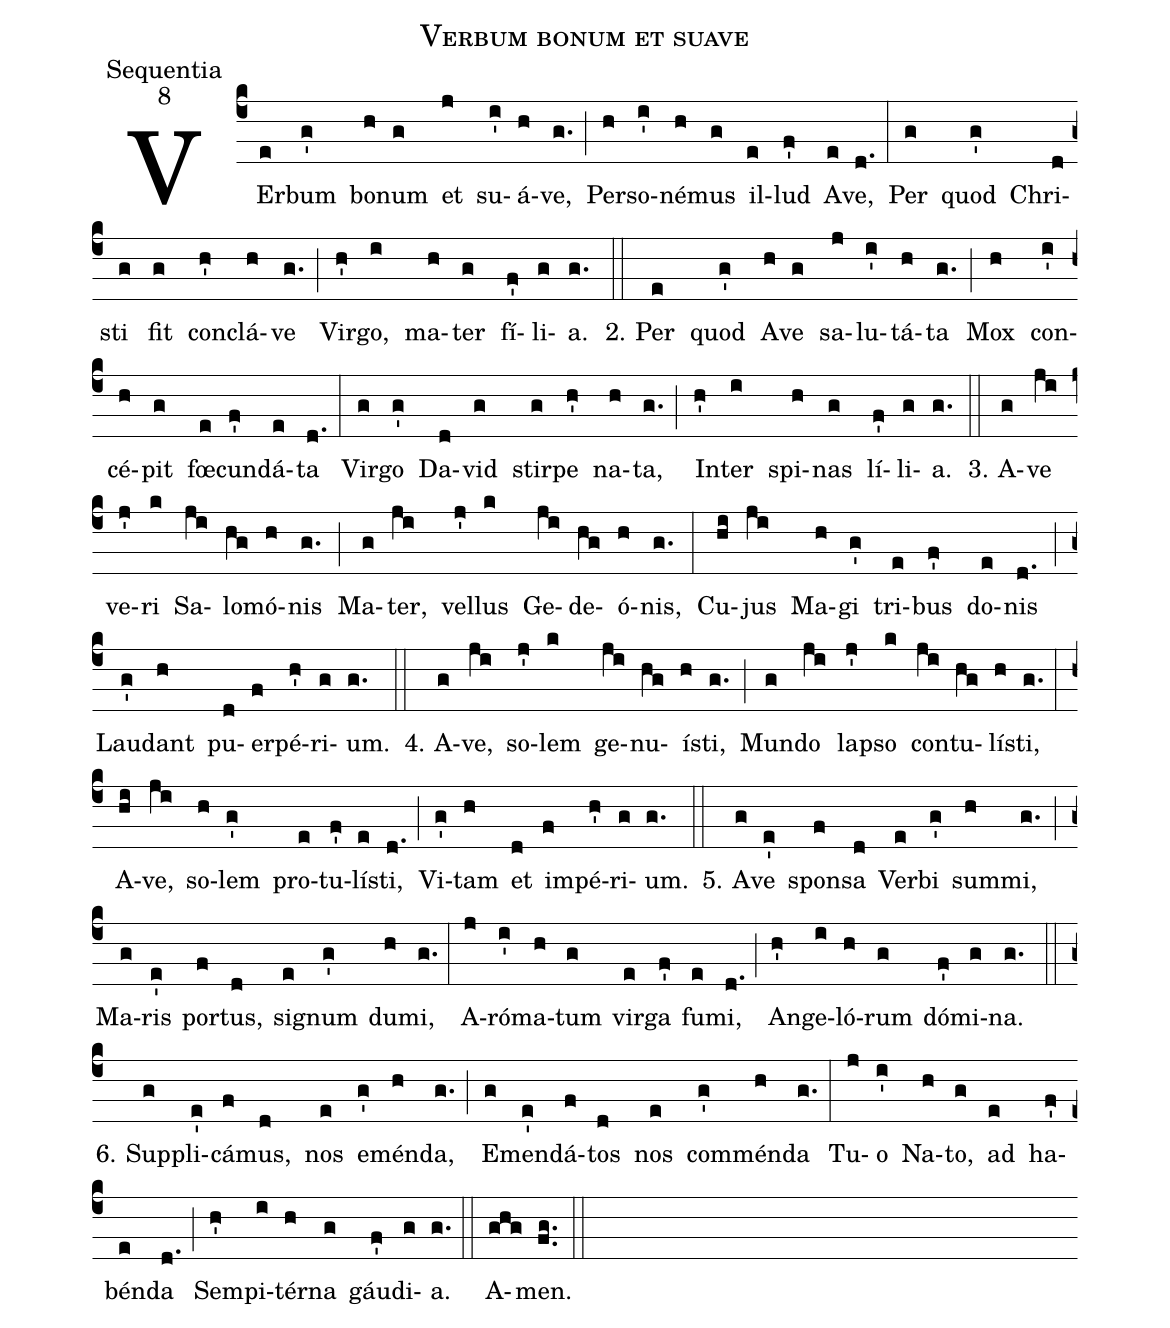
name:Verbum bonum et suave;
office-part:Sequentia;
mode:8;
%%
(c4) VEr(e)bum(g') bo(h)num(g) et(j) su(i')á(h)ve,(g.) (;) Per(h)so(i')né(h)mus(g) il(e)lud(f') A(e)ve,(d.) (:) Per(g) quod(g') Chri(d)sti(g) fit(g) con(h')clá(h)ve(g.) (;) Vir(h')go,(i) ma(h)ter(g) fí(f')li(g)a.(g.) (::)
2. Per(e) quod(g') A(h)ve(g) sa(j)lu(i')tá(h)ta(g.) (;) Mox(h) con(i')cé(h)pit(g) fœ(e)cun(f')dá(e)ta(d.) (:) Vir(g)go(g') Da(d)vid(g) stir(g)pe(h') na(h)ta,(g.) (;) In(h')ter(i) spi(h)nas(g) lí(f')li(g)a.(g.) (::)
3. A(g)ve(ji) ve(j')ri(k) Sa(ji)lo(hg)mó(h)nis(g.) (;) Ma(g)ter,(ji) vel(j')lus(k) Ge(ji)de(hg)ó(h)nis,(g.) (:) Cu(hi)jus(ji) Ma(h)gi(g') tri(e)bus(f') do(e)nis(d.) (;) Lau(g')dant(h) pu(d)er(f)pé(h')ri(g)um.(g.) (::)
4. A(g)ve,(ji) so(j')lem(k) ge(ji)nu(hg)í(h)sti,(g.) (;) Mun(g)do(ji) la(j')pso(k) con(ji)tu(hg)lí(h)sti,(g.) (:) A(hi)ve,(ji) so(h)lem(g') pro(e)tu(f')lí(e)sti,(d.) (;) Vi(g')tam(h) et(d) im(f)pé(h')ri(g)um.(g.) (::)
5. A(g)ve(e') spon(f)sa(d) Ver(e)bi(g') sum(h)mi,(g.) (;) Ma(g)ris(e') por(f)tus,(d) si(e)gnum(g') du(h)mi,(g.) (:) A(j)ró(i')ma(h)tum(g) vir(e)ga(f') fu(e)mi,(d.) (;) An(h')ge(i)ló(h)rum(g) dó(f')mi(g)na.(g.) (::)
6. Sup(g)pli(e')cá(f)mus,(d) nos(e) e(g')mén(h)da,(g.) (;) E(g)men(e')dá(f)tos(d) nos(e) com(g')mén(h)da(g.) (:) Tu(j)o(i') Na(h)to,(g) ad(e) ha(f')bén(e)da(d.) (;) Sem(h')pi(i)tér(h)na(g) gáu(f')di(g)a.(g.) (::)
A(ghg)men.(fg..) (::)
